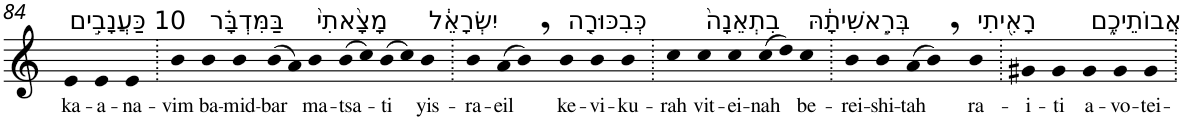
**kern	**text
*part1	*part1
*staff1	*staff1
*I"Piano	*
*I'Pno	*
!!LO:PB:g=z
*clefG2	*
*k[]	*
=84	=84
!LO:TX:a:t=10 כַּעֲנָבִ֣ים	!
!	!LO:LY:b
4e	ka-
!	!LO:LY:b
4e	-a-
!	!LO:LY:b
4e	-na-
=85.	=85.
!	!LO:LY:b
4b	-vim
!LO:TX:a:t=בַּמִּדְבָּ֗ר	!
!	!LO:LY:b
4b	ba-
!	!LO:LY:b
4b	-mid-
!	!LO:LY:b
(>8b	-bar
8a)	.
!LO:TX:a:t=מָצָ֙אתִי֙	!
!	!LO:LY:b
4b	ma-
!	!LO:LY:b
(>8b	-tsa-
8cc)	.
!	!LO:LY:b
(>8b	-ti
8cc)	.
!LO:TX:a:t=יִשְׂרָאֵ֔ל	!
!	!LO:LY:b
4b	yis-
=86.	=86.
!	!LO:LY:b
4b	-ra-
!	!LO:LY:b
(>8a	-eil
8b,)	.
!LO:TX:a:t=כְּבִכּוּרָ֤ה	!
!	!LO:LY:b
4b	ke-
!	!LO:LY:b
4b	-vi-
!	!LO:LY:b
4b	-ku-
=87.	=87.
!	!LO:LY:b
4cc	-rah
!LO:TX:a:t=בִתְאֵנָה֙	!
!	!LO:LY:b
4cc	vit-
!	!LO:LY:b
4cc	-ei-
!	!LO:LY:b
(>8cc	-nah
8dd)	.
!LO:TX:a:t=בְּרֵ֣אשִׁיתָ֔הּ	!
!	!LO:LY:b
4cc	be-
=88.	=88.
!	!LO:LY:b
4b	-rei-
!	!LO:LY:b
4b	-shi-
!	!LO:LY:b
(>8a	-tah
8b,)	.
!LO:TX:a:t=רָאִ֖יתִי	!
!	!LO:LY:b
4b	ra-
=89.	=89.
!	!LO:LY:b
4g#X	-i-
!	!LO:LY:b
4g#	-ti
!LO:TX:a:t=אֲבוֹתֵיכֶ֑ם	!
!	!LO:LY:b
4g#	a-
!	!LO:LY:b
4g#	-vo-
!	!LO:LY:b
4g#	-tei-
=.	=.
*-	*-
